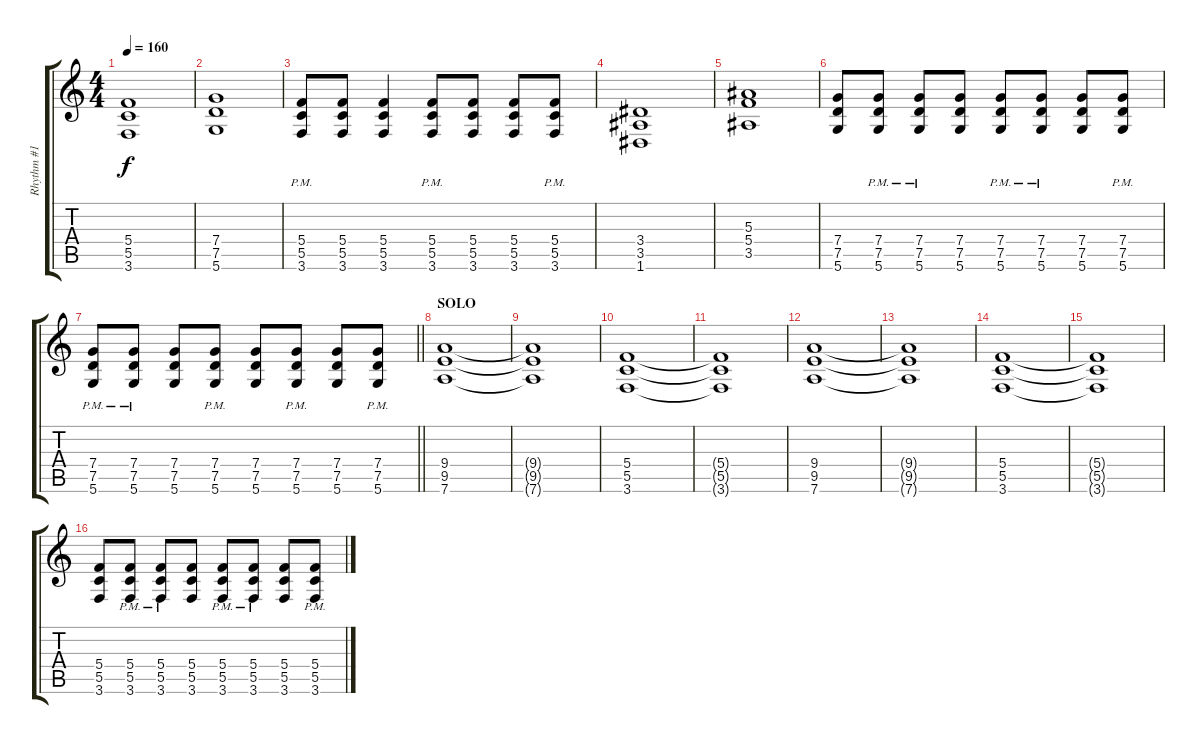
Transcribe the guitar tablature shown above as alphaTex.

\track ("Rhythm #1" "Rhythm #1") {instrument distortionguitar}
\staff {score tabs}
\tuning (D4 A3 F3 C3 G2 D2) {hide}
\ts (4 4)
\tempo 160
\clef g2
\ks aminor
(5.4 5.5 3.6).1{dy f} |
(7.4 7.5 5.6).1 |
(5.4{pm} 5.5{pm} 3.6{pm}).8 (5.4 5.5 3.6).8 (5.4 5.5 3.6).4 (5.4{pm} 5.5{pm} 3.6{pm}).8 (5.4 5.5 3.6).8 (5.4 5.5 3.6).8 (5.4{pm} 5.5{pm} 3.6{pm}).8 |
(3.4 3.5 1.6).1 |
(5.3 5.4 3.5).1 |
(7.4 7.5 5.6).8 (7.4{pm} 7.5{pm} 5.6{pm}).8 (7.4{pm} 7.5{pm} 5.6{pm}).8 (7.4 7.5 5.6).8 (7.4{pm} 7.5{pm} 5.6{pm}).8 (7.4{pm} 7.5{pm} 5.6{pm}).8 (7.4 7.5 5.6).8 (7.4{pm} 7.5{pm} 5.6{pm}).8 |
\barLineRight lightlight
(7.4{pm} 7.5{pm} 5.6{pm}).8 (7.4{pm} 7.5{pm} 5.6{pm}).8 (7.4 7.5 5.6).8 (7.4{pm} 7.5{pm} 5.6{pm}).8 (7.4 7.5 5.6).8 (7.4{pm} 7.5{pm} 5.6{pm}).8 (7.4 7.5 5.6).8 (7.4{pm} 7.5{pm} 5.6{pm}).8 |
\section ("" "SOLO")
(9.4 9.5 7.6).1 |
(9.4{t} 9.5{t} 7.6{t}).1 |
(5.4 5.5 3.6).1 |
(5.4{t} 5.5{t} 3.6{t}).1 |
(9.4 9.5 7.6).1 |
(9.4{t} 9.5{t} 7.6{t}).1 |
(5.4 5.5 3.6).1 |
(5.4{t} 5.5{t} 3.6{t}).1 |
(5.4 5.5 3.6).8 (5.4{pm} 5.5{pm} 3.6{pm}).8 (5.4{pm} 5.5{pm} 3.6{pm}).8 (5.4 5.5 3.6).8 (5.4{pm} 5.5{pm} 3.6{pm}).8 (5.4{pm} 5.5{pm} 3.6{pm}).8 (5.4 5.5 3.6).8 (5.4{pm} 5.5{pm} 3.6{pm}).8
